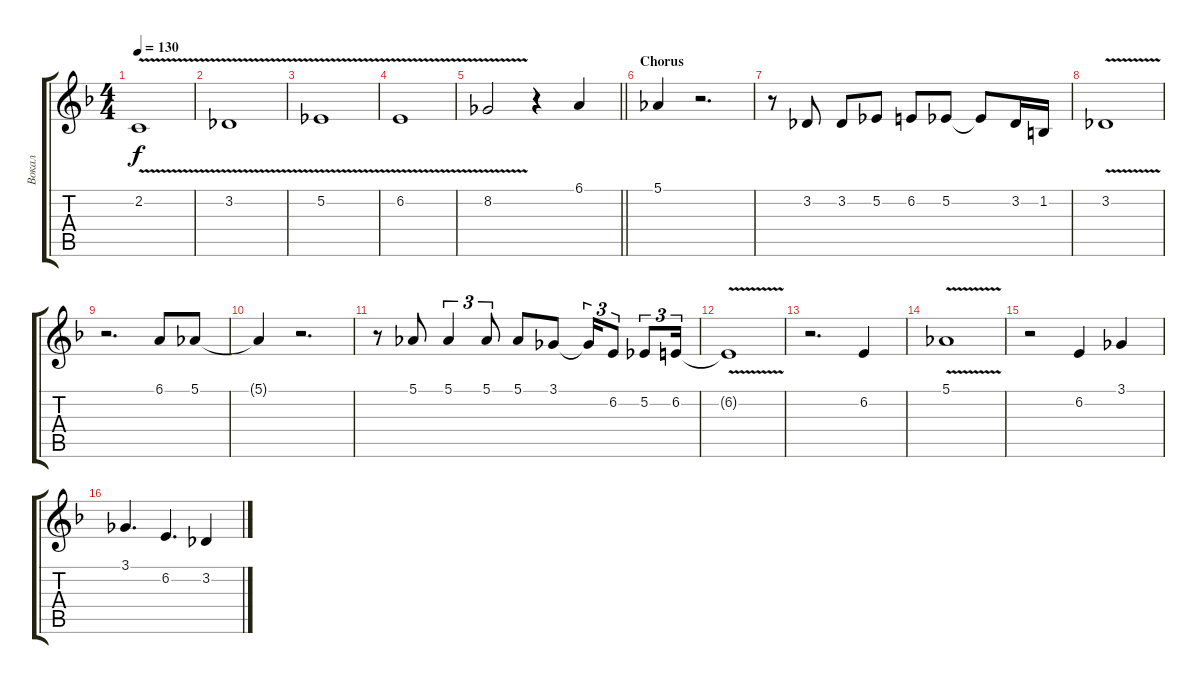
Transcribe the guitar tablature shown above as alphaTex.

\track ("Вокал" "Вокал") {instrument trumpet}
\staff {score tabs}
\tuning (Eb4 Bb3 Gb3 Db3 Ab2 Eb2) {hide}
\ts (4 4)
\tempo 130
\clef g2
\ks dminor
2.2{v}.1{dy f} |
3.2{v}.1 |
5.2{v}.1 |
6.2{v}.1 |
\barLineRight lightlight
8.2{v}.2 r.4 6.1.4 |
\section ("" "Chorus")
5.1.4 r.2{d} |
r.8 3.2.8 3.2.8 5.2.8 6.2.8 5.2.8 5.2{t}.8 3.2.16 1.2.16 |
3.2{v}.1 |
r.2{d} 6.1.8 5.1.8 |
5.1{t}.4 r.2{d} |
r.8 5.1.8 5.1.4{tu (3 2)} 5.1.8{tu (3 2)} 5.1.8 3.1.8 3.1{t}.16{tu (3 2)} 6.2.8{tu (3 2)} 5.2.8{tu (3 2)} 6.2.16{tu (3 2)} |
6.2{v t}.1 |
r.2{d} 6.2.4 |
5.1{v}.1 |
r.2 6.2.4 3.1.4 |
3.1.4{d} 6.2.4{d} 3.2.4
